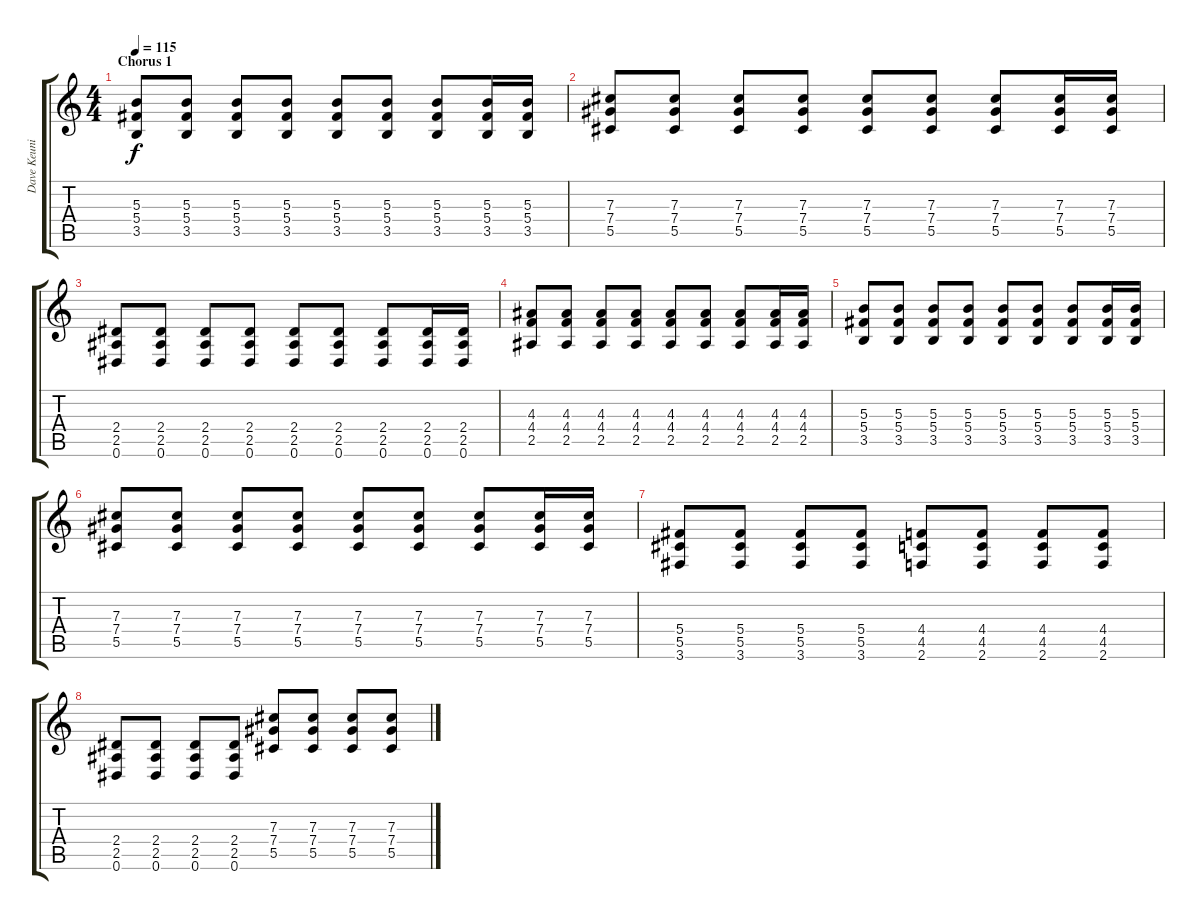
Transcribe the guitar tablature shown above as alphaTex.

\track ("Dave Keuning (Guitar 1)" "Dave Keuni") {instrument overdrivenguitar}
\staff {score tabs}
\tuning (Eb4 Bb3 Gb3 Db3 Ab2 Eb2) {hide}
\ts (4 4)
\section ("" "Chorus 1")
\tempo 115
\clef g2
\ks c
(5.3 5.4 3.5).8{dy f} (5.3 5.4 3.5).8 (5.3 5.4 3.5).8 (5.3 5.4 3.5).8 (5.3 5.4 3.5).8 (5.3 5.4 3.5).8 (5.3 5.4 3.5).8 (5.3 5.4 3.5).16 (5.3 5.4 3.5).16 |
(7.3 7.4 5.5).8 (7.3 7.4 5.5).8 (7.3 7.4 5.5).8 (7.3 7.4 5.5).8 (7.3 7.4 5.5).8 (7.3 7.4 5.5).8 (7.3 7.4 5.5).8 (7.3 7.4 5.5).16 (7.3 7.4 5.5).16 |
(2.4 2.5 0.6).8 (2.4 2.5 0.6).8 (2.4 2.5 0.6).8 (2.4 2.5 0.6).8 (2.4 2.5 0.6).8 (2.4 2.5 0.6).8 (2.4 2.5 0.6).8 (2.4 2.5 0.6).16 (2.4 2.5 0.6).16 |
(4.3 4.4 2.5).8 (4.3 4.4 2.5).8 (4.3 4.4 2.5).8 (4.3 4.4 2.5).8 (4.3 4.4 2.5).8 (4.3 4.4 2.5).8 (4.3 4.4 2.5).8 (4.3 4.4 2.5).16 (4.3 4.4 2.5).16 |
(5.3 5.4 3.5).8 (5.3 5.4 3.5).8 (5.3 5.4 3.5).8 (5.3 5.4 3.5).8 (5.3 5.4 3.5).8 (5.3 5.4 3.5).8 (5.3 5.4 3.5).8 (5.3 5.4 3.5).16 (5.3 5.4 3.5).16 |
(7.3 7.4 5.5).8 (7.3 7.4 5.5).8 (7.3 7.4 5.5).8 (7.3 7.4 5.5).8 (7.3 7.4 5.5).8 (7.3 7.4 5.5).8 (7.3 7.4 5.5).8 (7.3 7.4 5.5).16 (7.3 7.4 5.5).16 |
(5.4 5.5 3.6).8 (5.4 5.5 3.6).8 (5.4 5.5 3.6).8 (5.4 5.5 3.6).8 (4.4 4.5 2.6).8 (4.4 4.5 2.6).8 (4.4 4.5 2.6).8 (4.4 4.5 2.6).8 |
(2.4 2.5 0.6).8 (2.4 2.5 0.6).8 (2.4 2.5 0.6).8 (2.4 2.5 0.6).8 (7.3 7.4 5.5).8 (7.3 7.4 5.5).8 (7.3 7.4 5.5).8 (7.3 7.4 5.5).8
